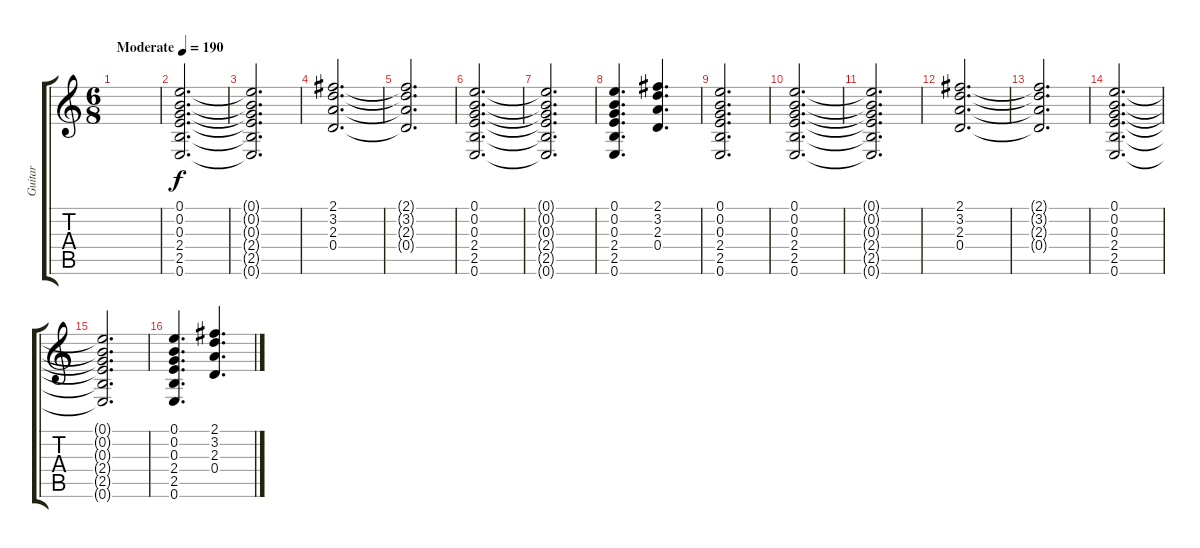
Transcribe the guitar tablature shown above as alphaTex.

\track ("Guitar" "Guitar") {instrument acousticguitarsteel}
\staff {score tabs}
\tuning (E4 B3 G3 D3 A2 E2) {hide}
\ts (6 8)
\tempo (190 "Moderate")
\clef g2
\ks c
|
(0.1 0.2 0.3 2.4 2.5 0.6).2{d} |
(0.1{t} 0.2{t} 0.3{t} 2.4{t} 2.5{t} 0.6{t}).2{d} |
(2.1 3.2 2.3 0.4).2{d} |
(2.1{t} 3.2{t} 2.3{t} 0.4{t}).2{d} |
(0.1 0.2 0.3 2.4 2.5 0.6).2{d} |
(0.1{t} 0.2{t} 0.3{t} 2.4{t} 2.5{t} 0.6{t}).2{d} |
(0.1 0.2 0.3 2.4 2.5 0.6).4{d} (2.1 3.2 2.3 0.4).4{d} |
(0.1 0.2 0.3 2.4 2.5 0.6).2{d} |
(0.1 0.2 0.3 2.4 2.5 0.6).2{d} |
(0.1{t} 0.2{t} 0.3{t} 2.4{t} 2.5{t} 0.6{t}).2{d} |
(2.1 3.2 2.3 0.4).2{d} |
(2.1{t} 3.2{t} 2.3{t} 0.4{t}).2{d} |
(0.1 0.2 0.3 2.4 2.5 0.6).2{d} |
(0.1{t} 0.2{t} 0.3{t} 2.4{t} 2.5{t} 0.6{t}).2{d} |
(0.1 0.2 0.3 2.4 2.5 0.6).4{d} (2.1 3.2 2.3 0.4).4{d}
